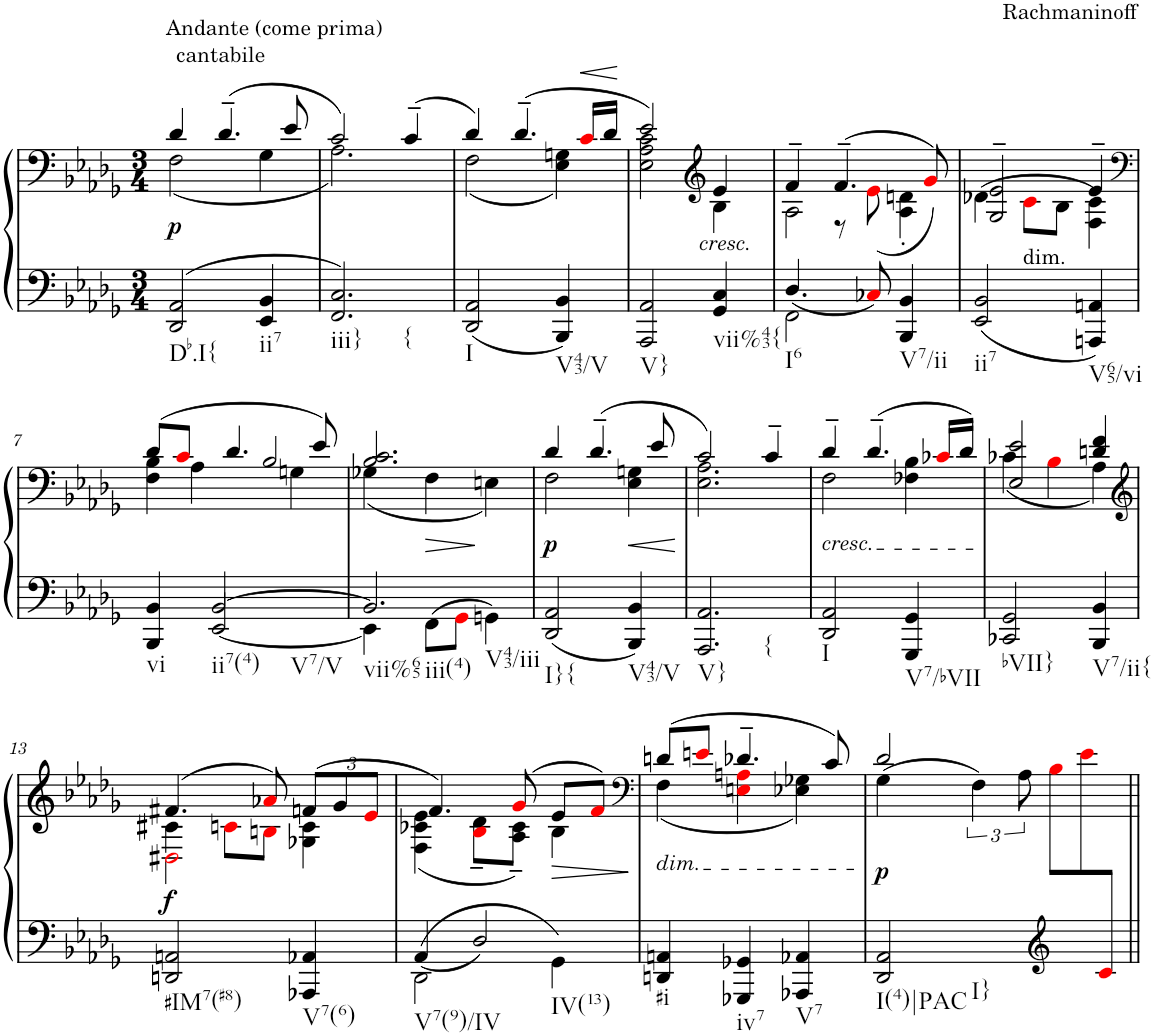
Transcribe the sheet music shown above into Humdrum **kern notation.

**kern	**kern	**dynam
*part1	*part1	*part1
*staff2	*staff1	*staff1/2
*I"Piano	*	*
*I'Pno.	*	*
*clefF4	*clefF4	*
*k[b-e-a-d-g-]	*k[b-e-a-d-g-]	*
*M3/4	*M3/4	*
=1	=1	=1
*	*^	*
!	!LO:TX:a:t=Andante (come prima)	!	!
!	!LO:TX:a:t=cantabile	!	!
!LO:TX:b:t=Db.I{	!	!	!
!	!	!	!LO:DY:b
2DD-/ 2AA-/	4d-/	(2F\	p
.	(4.d-~>/	.	.
!LO:TX:b:t=ii7	!	!	!
4EE-/ 4BB-/	.	4G-\	.
.	8e-/	.	.
=2	=2	=2	=2
!LO:TX:b:t=iii}	!	!	!
!LO:TX:b:t={	!	!	!
2.FF/ 2.C/	2c/)	2.A-\)	.
.	(4c~/	.	.
=3	=3	=3	=3
!LO:TX:b:t=I	!	!	!
2DD-/ 2AA-/	4d-/)	(2F\	.
.	(4.d-~/	.	.
!LO:TX:b:t=V43/V	!	!	!
4BBB-/ 4BB-/	.	4E-\ 4Gn\)	.
!	!	!	!LO:HP:b
.	16ci/LL	.	<
.	16d-/JJ	.	.
*	*v	*v	*
.	.	[
=4	=4	=4
*	*^	*
!LO:TX:b:t=V}	!	!	!
2AAA-/ 2AA-/	2e-/)	2E-\ 2A-\ 2c\	.
*	*clefG2	*	*
!	!LO:TX:b:i:t=cresc.	!	!
!LO:TX:b:t=vii%43{	!	!	!
4GG-/ 4C/	4e-/	4B-\	.
=5	=5	=5	=5
*^	*	*^	*
!LO:TX:b:t=I6	!	!	!	!	!
2FF\	4.D-/	4f~/	2A-\	4ryy	.
.	.	(4.f~/	.	8r	.
.	8C-Xi/)	.	.	(8e-i\	.
!LO:TX:b:t=V7/ii	!	!	!	!	!
4BBB-/	4BB-/	.	4A-\' 4dn\'	4ryy	.
.	.	(8g-i/)	.	.	.
*v	*v	*	*	*	*
*	*	*v	*v	*
=6	=6	=6	=6
!LO:TX:a:t=dim.	!	!	!
!LO:TX:b:t=ii7	!	!	!
2EE-/ 2BB-/	2G-/~ 2e-/~	(>4d-X\	.
.	.	8ci\L	.
.	.	8B-\J	.
!LO:TX:b:t=V65/vi	!	!	!
4AAAn/ 4AAn/	4e-~/	4F\ 4c\)	.
*	*v	*v	*
!!LO:LB:g=z
=7	=7	=7
*	*clefF4	*
*^	*^	*
*	*	*	*^	*
!LO:TX:b:t=vi	!	!	!	!	!
4BBB-/ 4BB-/	4ryy	(8d-/L	4F\ 4B-\	4ryy	.
.	.	8ci/J	.	.	.
!LO:TX:b:t=ii7(4)	!	!	!	!	!
!LO:TX:b:t=V7/V	!	!	!	!	!
[2BB-/	[<2EE-/	4.d-/	4A-\	2B-/	.
.	.	.	4Gn\	.	.
.	.	8e-/)	.	.	.
*	*	*	*v	*v	*
=8	=8	=8	=8	=8
!LO:TX:b:t=vii%65	!	!	!	!
!LO:TX:b:t=iii(4)	!	!	!	!
!LO:TX:b:t=V43/iii	!	!	!	!
2.BB-/]	4EE-\]	2.B-/ 2.c/	(4G-X\	.
!	!	!	!	!LO:HP:b
.	8FF\L	.	4F\	>
.	8GG-i\J	.	.	.
.	4GGn\	.	4En\)	]
=9	=9	=9	=9	=9
!LO:TX:b:t=I}{	!	!	!	!
!	!	!	!	!LO:DY:b
*v	*v	*	*	*
2DD-/ 2AA-/	4d-/	2F\	p
.	(4.d-~/	.	.
!LO:TX:b:t=V43/V	!	!	!
!	!	!	!LO:HP:b
4BBB-/ 4BB-/	.	4E-\ 4Gn\	<
.	8e-/	.	.
=10	=10	=10	=10
!LO:TX:b:t=V}	!	!	!
!LO:TX:b:t={	!	!	!
2.AAA-/ 2.AA-/	2c/)	2.E-\ 2.A-\	.
.	4c~/	.	.
=11	=11	=11	=11
!	!LO:TX:b:i:t=cresc.	!	!
!LO:TX:b:t=I	!	!	!
2DD-/ 2AA-/	4d-~/	2F\	.
.	(4.d-~/	.	.
!LO:TX:b:t=V7/bVII	!	!	!
4GGG-/ 4GG-/	.	4F-X\ 4B-\	.
.	16c-Xi/LL	.	.
.	16d-/JJ)	.	.
=12	=12	=12	=12
!LO:TX:b:t=bVII}	!	!	!
2CC-X/ 2GG-/	2E-/ 2e-/	(4c-X\	.
.	.	4B-i\	.
!LO:TX:b:t=V7/ii{	!	!	!
4BBB-/ 4BB-/	4dn/ 4f/	4A-\)	.
*	*v	*v	*
!!LO:LB:g=z
=13	=13	=13
*	*clefG2	*
*	*^	*
*	*	*^	*
!LO:TX:b:t=#IM7(#8)	!	!	!	!
!	!	!	!	!LO:DY:b
2DDn/ 2AAn/	(4.f#X/	2D#Xi\	4c#X\	f
.	.	.	8cni\L	.
.	8a-Xi/)	.	8Bni\J	.
*	*Xbrackettup	*	*	*
!LO:TX:b:t=V7(6)	!	!	!	!
4AAA-X/ 4AA-X/	(12fn/L	4ryy	4G-X\ 4c\	.
.	12g-/	.	.	.
.	12e-i/J	.	.	.
=14	=14	=14	=14	=14
*^	*	*	*	*
!LO:TX:b:t=V7(9)/IV	!	!	!	!	!
2DD-\	4AA-/	4.f/)	(4F\ 4c-X\ 4e-\	2.ryy	.
.	2D-/	.	8B-i\~ 8d-\~L	.	.
.	.	(8g-i/	8A-\~ 8c-\~J)	.	.
!LO:TX:b:t=IV(13)	!	!	!	!	!
4GG-\	.	8e-/L	4B-\	.	.
.	.	8fi/J)	.	.	.
*v	*v	*	*	*	*
*	*v	*v	*v	*
.	.	[
=15	=15	=15
*	*clefF4	*
*^	*^	*
*	*	*	*^	*
!	!	!LO:TX:b:i:t=dim.	!	!	!
!LO:TX:b:t=#i	!	!	!	!	!
4DDn/ 4AAn/	2.ryy	(8dn/L	(4F\	2.ryy	.
.	.	8eni/J	.	.	.
!LO:TX:b:t=iv7	!	!	!	!	!
4GGG-X/ 4GG-X/	.	4.d-X~/	4Eni\ 4Ani\	.	.
!LO:TX:b:t=V7	!	!	!	!	!
4AAA-X/ 4AA-X/	.	.	4E-X\ 4G-X\)	.	.
.	.	8c/)	.	.	.
*	*	*	*v	*v	*
=16	=16	=16	=16	=16
!LO:TX:b:t=I(4)|PAC	!	!	!	!
!LO:TX:b:t=I}	!	!	!	!
!	!	!	!	!LO:DY:a=2
3%2ryy	2DD-/ 2AA-/	2d-/	(>4G-\	p
*	*	*	*brackettup	*
.	.	.	6F\)	.
.	.	.	12A-\	.
*clefG2	*	*	*	*
*	*	*	*Xbrackettup	*
.	4ryy	4ryy	12B-i\L	.
.	.	.	12e-i\	.
12ci/J	.	.	12ryy	.
*v	*v	*	*	*
*	*v	*v	*
=||	=||	=||
*-	*-	*-
